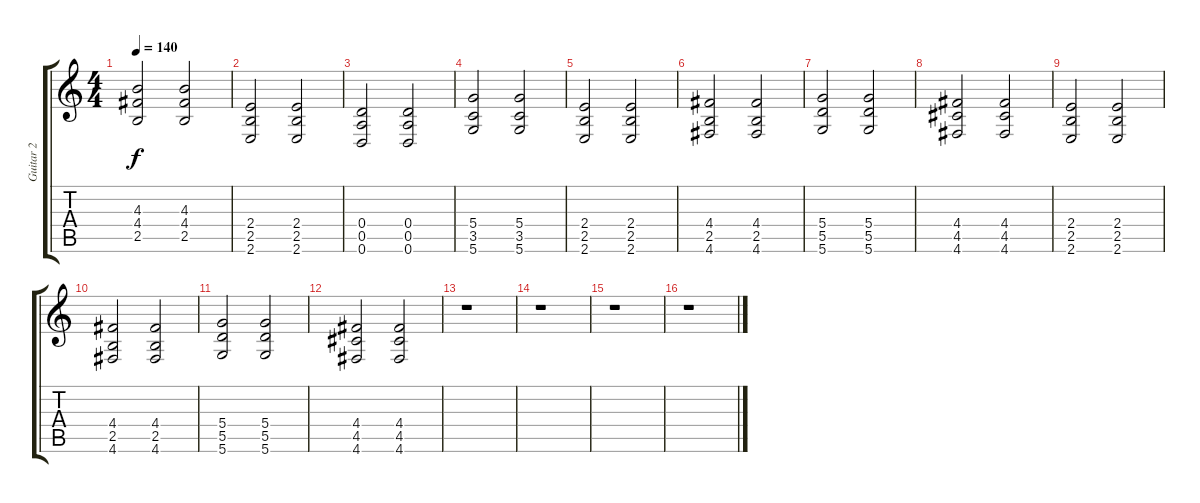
\track ("Guitar 2" "Guitar 2") {instrument distortionguitar}
\staff {score tabs}
\tuning (E4 B3 G3 D3 A2 D2) {hide}
\ts (4 4)
\tempo 140
\clef g2
\ks c
(4.3 4.4 2.5).2{dy f} (4.3 4.4 2.5).2 |
(2.4 2.5 2.6).2 (2.4 2.5 2.6).2 |
(0.4 0.5 0.6).2 (0.4 0.5 0.6).2 |
(5.4 3.5 5.6).2 (5.4 3.5 5.6).2 |
(2.4 2.5 2.6).2 (2.4 2.5 2.6).2 |
(4.4 2.5 4.6).2 (4.4 2.5 4.6).2 |
(5.4 5.5 5.6).2 (5.4 5.5 5.6).2 |
(4.4 4.5 4.6).2 (4.4 4.5 4.6).2 |
(2.4 2.5 2.6).2 (2.4 2.5 2.6).2 |
(4.4 2.5 4.6).2 (4.4 2.5 4.6).2 |
(5.4 5.5 5.6).2 (5.4 5.5 5.6).2 |
(4.4 4.5 4.6).2 (4.4 4.5 4.6).2 |
r.1 |
r.1 |
r.1 |
r.1
